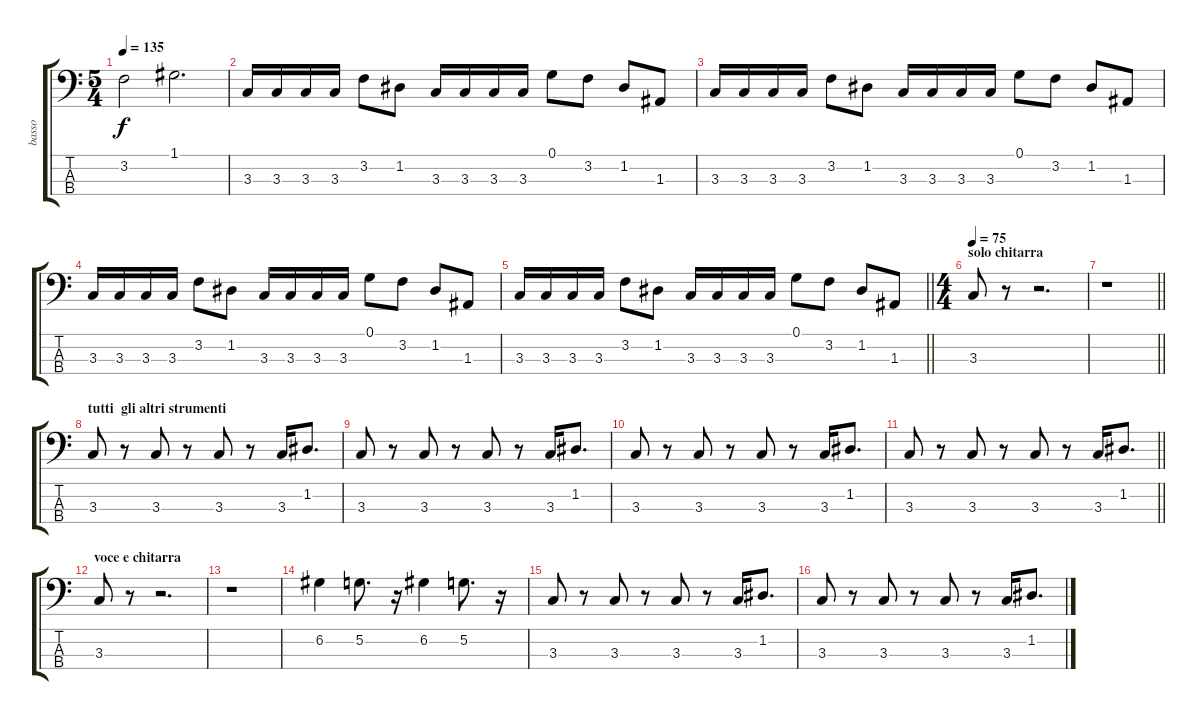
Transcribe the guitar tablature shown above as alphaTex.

\track ("basso" "basso") {instrument electricbassfinger}
\staff {score tabs}
\tuning (G2 D2 A1 E1) {hide}
\ts (5 4)
\tempo 135
\clef f4
\ks c
3.2.2{dy f} 1.1.2{d} |
3.3.16 3.3.16 3.3.16 3.3.16 3.2.8 1.2.8 3.3.16 3.3.16 3.3.16 3.3.16 0.1.8 3.2.8 1.2.8 1.3.8 |
3.3.16 3.3.16 3.3.16 3.3.16 3.2.8 1.2.8 3.3.16 3.3.16 3.3.16 3.3.16 0.1.8 3.2.8 1.2.8 1.3.8 |
3.3.16 3.3.16 3.3.16 3.3.16 3.2.8 1.2.8 3.3.16 3.3.16 3.3.16 3.3.16 0.1.8 3.2.8 1.2.8 1.3.8 |
\barLineRight lightlight
3.3.16 3.3.16 3.3.16 3.3.16 3.2.8 1.2.8 3.3.16 3.3.16 3.3.16 3.3.16 0.1.8 3.2.8 1.2.8 1.3.8 |
\ts (4 4)
\section ("" "solo chitarra")
\tempo 75
3.3.8 r.8 r.2{d} |
\barLineRight lightlight
r.1 |
\section ("" "tutti  gli altri strumenti")
3.3.8 r.8 3.3.8 r.8 3.3.8 r.8 3.3.16 1.2.8{d} |
3.3.8 r.8 3.3.8 r.8 3.3.8 r.8 3.3.16 1.2.8{d} |
3.3.8 r.8 3.3.8 r.8 3.3.8 r.8 3.3.16 1.2.8{d} |
\barLineRight lightlight
3.3.8 r.8 3.3.8 r.8 3.3.8 r.8 3.3.16 1.2.8{d} |
\section ("" "voce e chitarra")
3.3.8 r.8 r.2{d} |
r.1 |
6.2.4 5.2.8{d} r.16 6.2.4 5.2.8{d} r.16 |
3.3.8 r.8 3.3.8 r.8 3.3.8 r.8 3.3.16 1.2.8{d} |
3.3.8 r.8 3.3.8 r.8 3.3.8 r.8 3.3.16 1.2.8{d}
